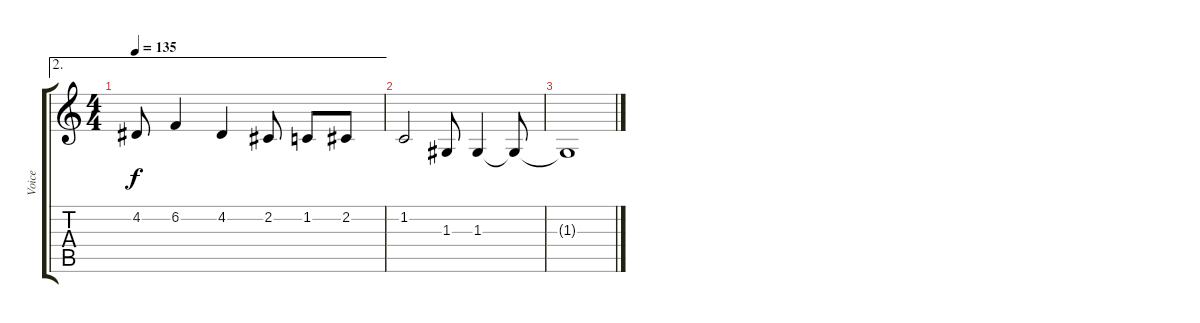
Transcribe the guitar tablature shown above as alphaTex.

\track ("Voice" "Voice") {instrument oboe}
\staff {score tabs}
\tuning (E4 B3 G3 D3 A2 E2) {hide}
\ae 2
\ts (4 4)
\tempo 135
\clef g2
\ks c
4.2.8{dy f} 6.2.4 4.2.4 2.2.8 1.2.8 2.2.8 |
1.2.2 1.3.8 1.3.4 1.3{t}.8 |
1.3{t}.1
